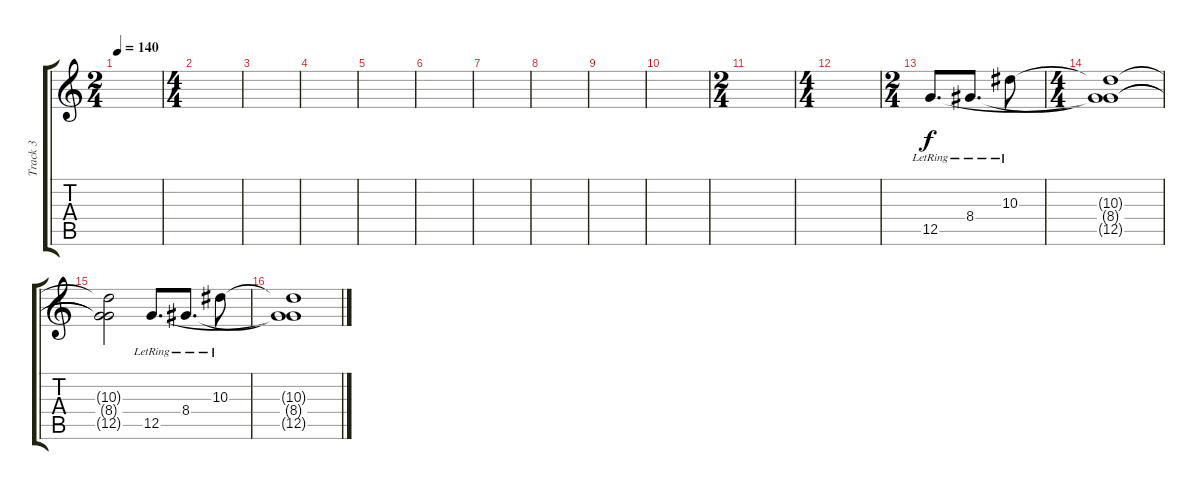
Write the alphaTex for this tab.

\track ("Track 3" "Track 3") {instrument distortionguitar}
\staff {score tabs}
\tuning (D4 A3 F3 C3 G2 C2) {hide}
\ts (2 4)
\tempo 140
\clef g2
\ks c
|
\ts (4 4)
|
|
|
|
|
|
|
|
|
\ts (2 4)
|
\ts (4 4)
|
\ts (2 4)
12.5{lr}.8{d} 8.4{lr}.8{d} 10.3{lr}.8 |
\ts (4 4)
(10.3{t} 8.4{t} 12.5{t}).1 |
(10.3{t} 8.4{t} 12.5{t}).2 12.5{lr}.8{d} 8.4{lr}.8{d} 10.3{lr}.8 |
(10.3{t} 8.4{t} 12.5{t}).1
